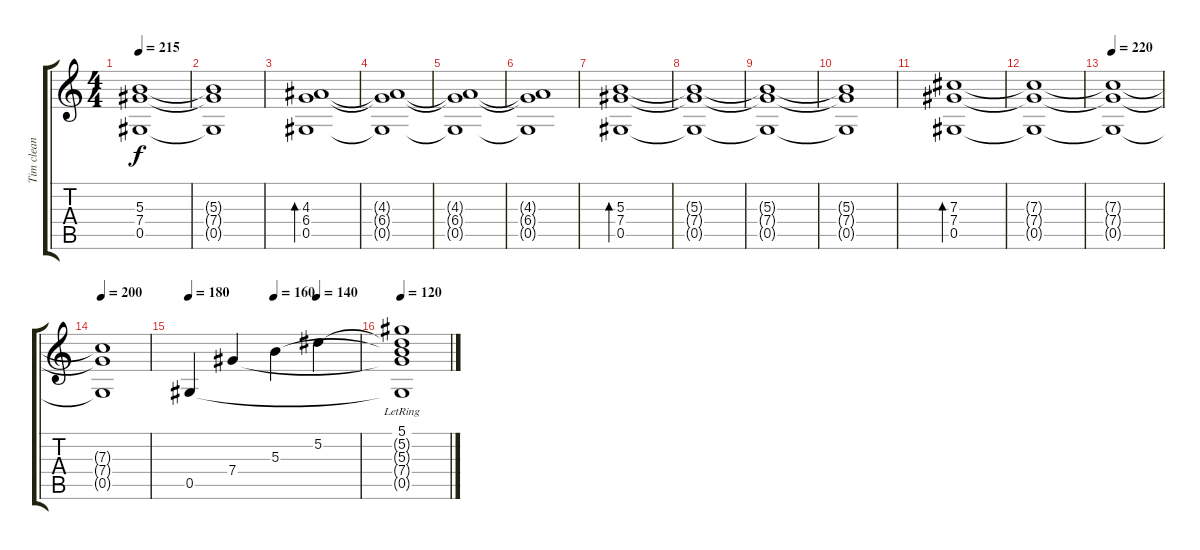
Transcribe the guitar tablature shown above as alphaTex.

\track ("Tim clean" "Tim clean") {instrument electricguitarclean}
\staff {score tabs}
\tuning (Eb4 Bb3 Gb3 Db3 Ab2 Eb2) {hide}
\ts (4 4)
\tempo 215
\clef g2
\ks c
(5.3{t} 7.4{t} 0.5{t}).1{dy f} |
(5.3{t} 7.4{t} 0.5{t}).1 |
(4.3 6.4 0.5).1{bd 480} |
(4.3{t} 6.4{t} 0.5{t}).1 |
(4.3{t} 6.4{t} 0.5{t}).1 |
(4.3{t} 6.4{t} 0.5{t}).1 |
(5.3 7.4 0.5).1{bd 480} |
(5.3{t} 7.4{t} 0.5{t}).1 |
(5.3{t} 7.4{t} 0.5{t}).1 |
(5.3{t} 7.4{t} 0.5{t}).1 |
(7.3 7.4 0.5).1{bd 480} |
(7.3{t} 7.4{t} 0.5{t}).1 |
\tempo 220
(7.3{t} 7.4{t} 0.5{t}).1 |
\tempo 200
(7.3{t} 7.4{t} 0.5{t}).1 |
\tempo 180
\tempo (160 0.5)
\tempo (140 0.75)
0.5.4 7.4.4 5.3.4 5.2.4 |
\tempo 120
(5.1{lr} 5.2{t} 5.3{t} 7.4{t} 0.5{t}).1
